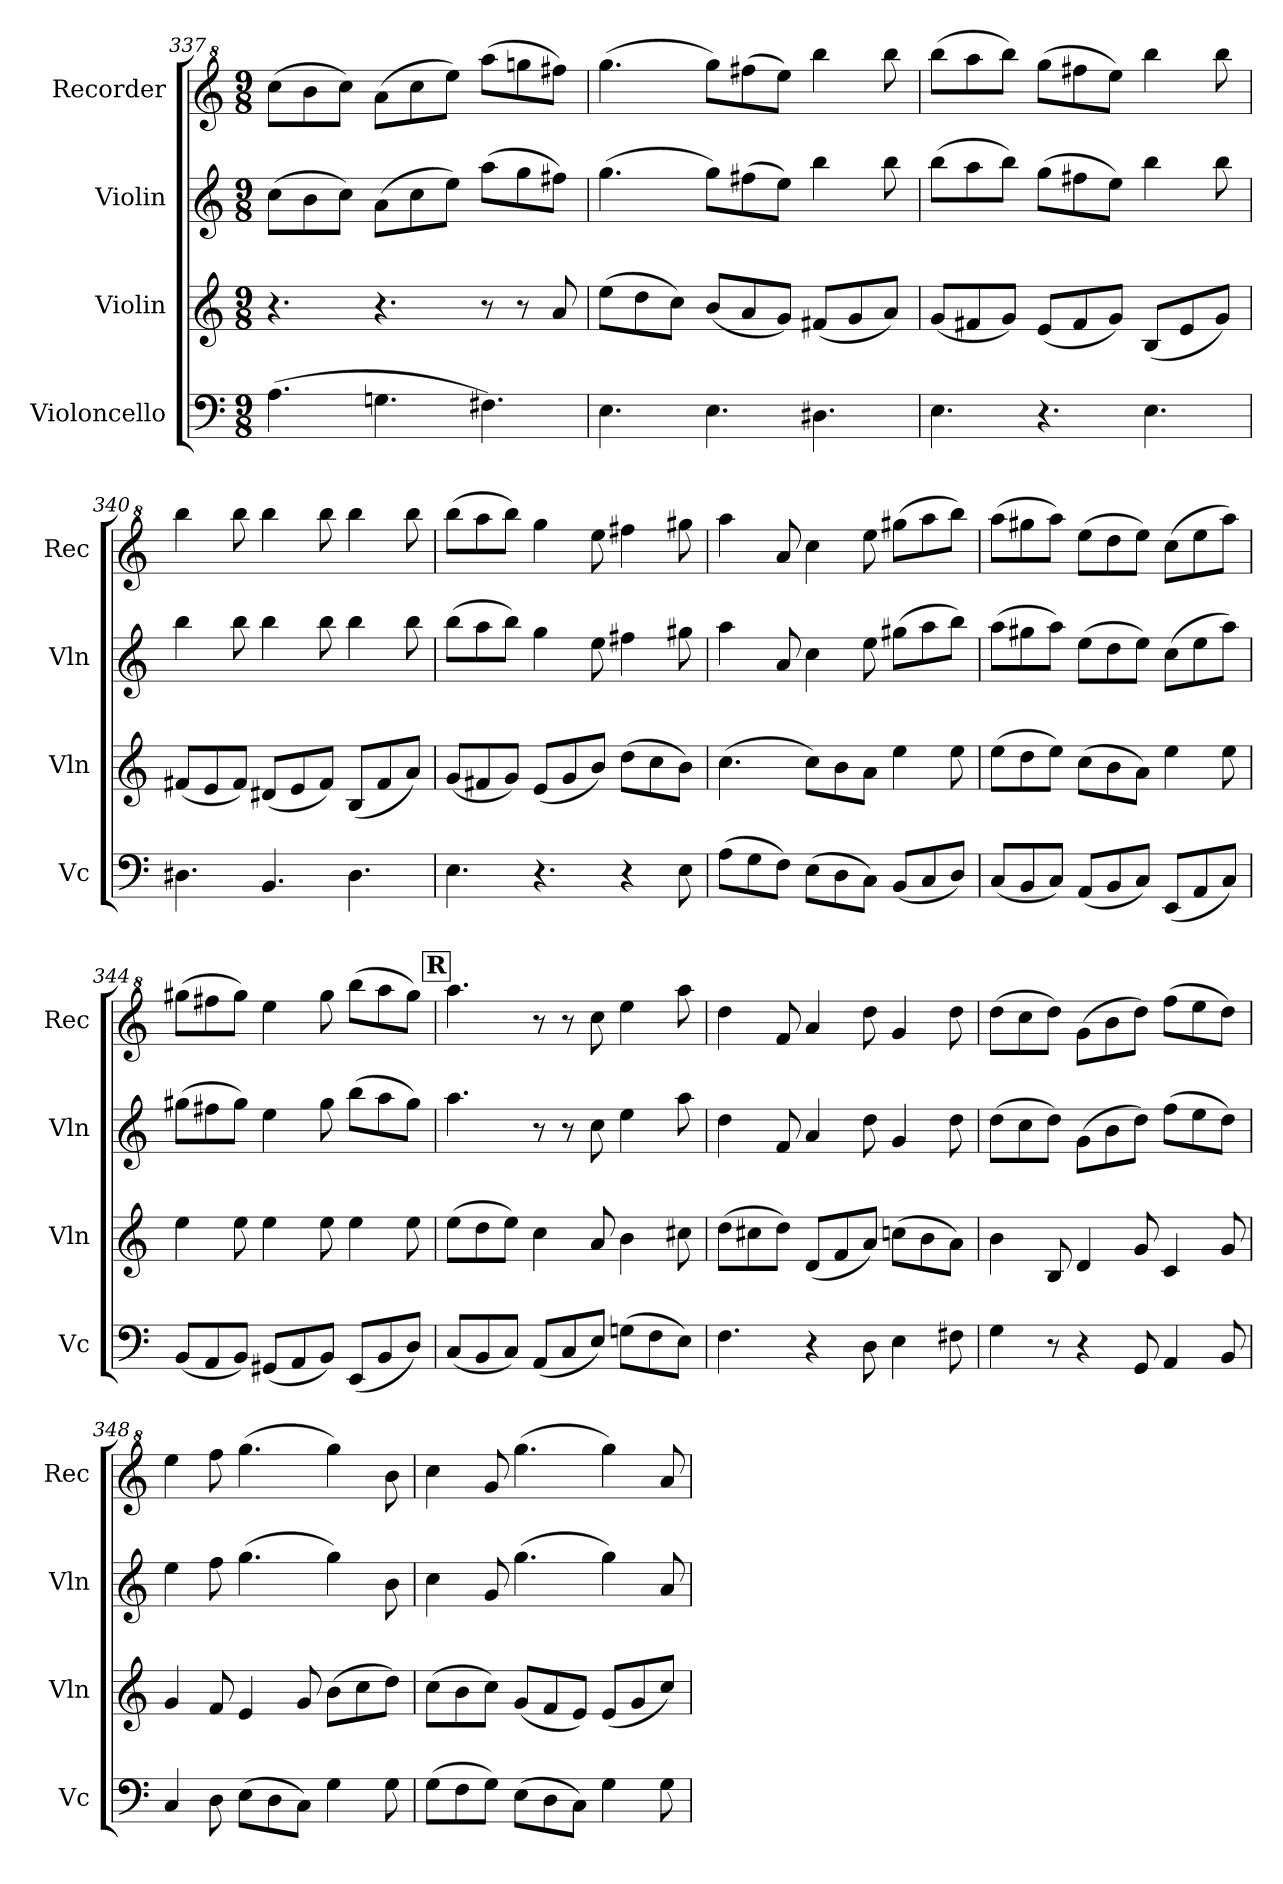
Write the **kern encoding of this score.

**kern	**kern	**kern	**kern
*part4	*part3	*part2	*part1
*staff4	*staff3	*staff2	*staff1
*I"Violoncello	*I"Violin	*I"Violin	*I"Recorder
*I'Vc	*I'Vln	*I'Vln	*I'Rec
*clefF4	*clefG2	*clefG2	*clefG^2
*k[]	*k[]	*k[]	*k[]
*M9/8	*M9/8	*M9/8	*M9/8
=337	=337	=337	=337
(4.A\	4.r	(8cc\L	(8ccc\L
.	.	8b\	8bb\
.	.	8cc\J)	8ccc\J)
4.Gn\	4.r	(8a\L	(8aa\L
.	.	8cc\	8ccc\
.	.	8ee\J)	8eee\J)
4.F#X\)	8r	(8aa\L	(8aaa\L
.	8r	8gg\	8gggn\
.	8a/	8ff#X\J)	8fff#X\J)
=338	=338	=338	=338
4.E\	(8ee\L	(4.gg\	(4.ggg\
.	8dd\	.	.
.	8cc\J)	.	.
4.E\	(8b/L	8gg\L)	8ggg\L)
.	8a/	(8ff#X\	(8fff#X\
.	8g/J)	8ee\J)	8eee\J)
4.D#X\	(8f#X/L	4bb\	4bbb\
.	8g/	.	.
.	8a/J)	8bb\	8bbb\
=339	=339	=339	=339
4.E\	(8g/L	(8bb\L	(8bbb\L
.	8f#X/	8aa\	8aaa\
.	8g/J)	8bb\J)	8bbb\J)
4.r	(8e/L	(8gg\L	(8ggg\L
.	8f#/	8ff#X\	8fff#X\
.	8g/J)	8ee\J)	8eee\J)
4.E\	(8B/L	4bb\	4bbb\
.	8e/	.	.
.	8g/J)	8bb\	8bbb\
!!LO:LB:g=z
=340	=340	=340	=340
4.D#X\	(8f#X/L	4bb\	4bbb\
.	8e/	.	.
.	8f#/J)	8bb\	8bbb\
4.BB/	(8d#X/L	4bb\	4bbb\
.	8e/	.	.
.	8f#/J)	8bb\	8bbb\
4.D#\	(8B/L	4bb\	4bbb\
.	8f#/	.	.
.	8a/J)	8bb\	8bbb\
=341	=341	=341	=341
4.E\	(8g/L	(8bb\L	(8bbb\L
.	8f#X/	8aa\	8aaa\
.	8g/J)	8bb\J)	8bbb\J)
4.r	(8e/L	4gg\	4ggg\
.	8g/	.	.
.	8b/J)	8ee\	8eee\
4r	(8dd\L	4ff#X\	4fff#X\
.	8cc\	.	.
8E\	8b\J)	8gg#X\	8ggg#X\
=342	=342	=342	=342
(8A\L	(4.cc\	4aa\	4aaa\
8G\	.	.	.
8F\J)	.	8a/	8aa/
(8E\L	8cc\L)	4cc\	4ccc\
8D\	8b\	.	.
8C\J)	8a\J	8ee\	8eee\
(8BB/L	4ee\	(8gg#X\L	(8ggg#X\L
8C/	.	8aa\	8aaa\
8D/J)	8ee\	8bb\J)	8bbb\J)
=343	=343	=343	=343
(8C/L	(8ee\L	(8aa\L	(8aaa\L
8BB/	8dd\	8gg#X\	8ggg#X\
8C/J)	8ee\J)	8aa\J)	8aaa\J)
(8AA/L	(8cc\L	(8ee\L	(8eee\L
8BB/	8b\	8dd\	8ddd\
8C/J)	8a\J)	8ee\J)	8eee\J)
(8EE/L	4ee\	(8cc\L	(8ccc\L
8AA/	.	8ee\	8eee\
8C/J)	8ee\	8aa\J)	8aaa\J)
!!LO:LB:g=z
=344	=344	=344	=344
(8BB/L	4ee\	(8gg#X\L	(8ggg#X\L
8AA/	.	8ff#X\	8fff#X\
8BB/J)	8ee\	8gg#\J)	8ggg#\J)
(8GG#X/L	4ee\	4ee\	4eee\
8AA/	.	.	.
8BB/J)	8ee\	8gg#\	8ggg#\
(8EE/L	4ee\	(8bb\L	(8bbb\L
8BB/	.	8aa\	8aaa\
8D/J)	8ee\	8gg#\J)	8ggg#\J)
!!LO:REH:place=s1:a:B:fs=14:t=R
=345	=345	=345	=345
(8C/L	(8ee\L	4.aa\	4.aaa\
8BB/	8dd\	.	.
8C/J)	8ee\J)	.	.
(8AA/L	4cc\	8r	8r
8C/	.	8r	8r
8E/J)	8a/	8cc\	8ccc\
(8Gn\L	4b\	4ee\	4eee\
8F\	.	.	.
8E\J)	8cc#X\	8aa\	8aaa\
=346	=346	=346	=346
4.F\	(8dd\L	4dd\	4ddd\
.	8cc#X\	.	.
.	8dd\J)	8f/	8ff/
4r	(8d/L	4a/	4aa/
.	8f/	.	.
8D\	8a/J)	8dd\	8ddd\
4E\	(8ccn\L	4g/	4gg/
.	8b\	.	.
8F#X\	8a\J)	8dd\	8ddd\
=347	=347	=347	=347
4G\	4b\	(8dd\L	(8ddd\L
.	.	8cc\	8ccc\
8r	8B/	8dd\J)	8ddd\J)
4r	4d/	(8g\L	(8gg\L
.	.	8b\	8bb\
8GG/	8g/	8dd\J)	8ddd\J)
4AA/	4c/	(8ff\L	(8fff\L
.	.	8ee\	8eee\
8BB/	8g/	8dd\J)	8ddd\J)
!!LO:PB:g=z
=348	=348	=348	=348
4C/	4g/	4ee\	4eee\
8D\	8f/	8ff\	8fff\
(8E\L	4e/	(4.gg\	(4.ggg\
8D\	.	.	.
8C\J)	8g/	.	.
4G\	(8b\L	4gg\)	4ggg\)
.	8cc\	.	.
8G\	8dd\J)	8b\	8bb\
=349	=349	=349	=349
(8G\L	(8cc\L	4cc\	4ccc\
8F\	8b\	.	.
8G\J)	8cc\J)	8g/	8gg/
(8E\L	(8g/L	(4.gg\	(4.ggg\
8D\	8f/	.	.
8C\J)	8e/J)	.	.
4G\	(8e/L	4gg\)	4ggg\)
.	8g/	.	.
8G\	8cc/J)	8a/	8aa/
=	=	=	=
*-	*-	*-	*-
